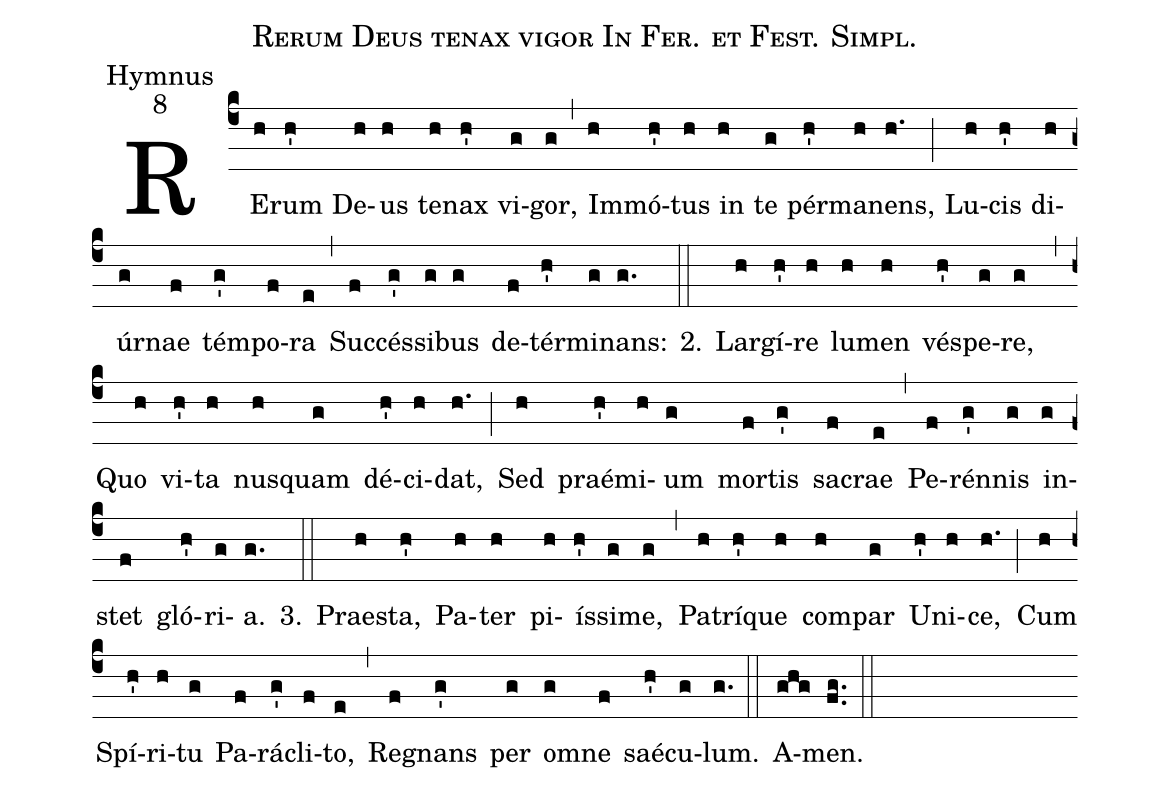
name:Rerum Deus tenax vigor In Fer. et Fest. Simpl.;
office-part:Hymnus;
mode:8;
%%
(c4) RE(h)rum(h') De(h)us(h) te(h)nax(h') vi(g)gor,(g) (,) Im(h)mó(h')tus(h) in(h) te(g) pér(h')ma(h)nens,(h.) (;) Lu(h)cis(h') di(h)úr(g)nae(f) tém(g')po(f)ra(e) (,) Suc(f)cés(g')si(g)bus(g) de(f)tér(h')mi(g)nans:(g.) 2.(::) Lar(h)gí(h')re(h) lu(h)men(h) vé(h')spe(g)re,(g) (,) Quo(h) vi(h')ta(h) nus(h)quam(g) dé(h')ci(h)dat,(h.) (;) Sed(h) praé(h')mi(h)um(g) mor(f)tis(g') sa(f)crae(e) (,) Pe(f)rén(g')nis(g) in(g)stet(f) gló(h')ri(g)a.(g.) 3.(::) Prae(h)sta,(h') Pa(h)ter(h) pi(h)ís(h')si(g)me,(g) (,) Pa(h)trí(h')que(h) com(h)par(g) U(h')ni(h)ce,(h.) (;) Cum(h) Spí(h')ri(h)tu(g) Pa(f)rá(g')cli(f)to,(e) (,) Re(f)gnans(g') per(g) o(g)mne(f) saé(h')cu(g)lum.(g.) (::) A(ghg)men.(fg..) (::)
